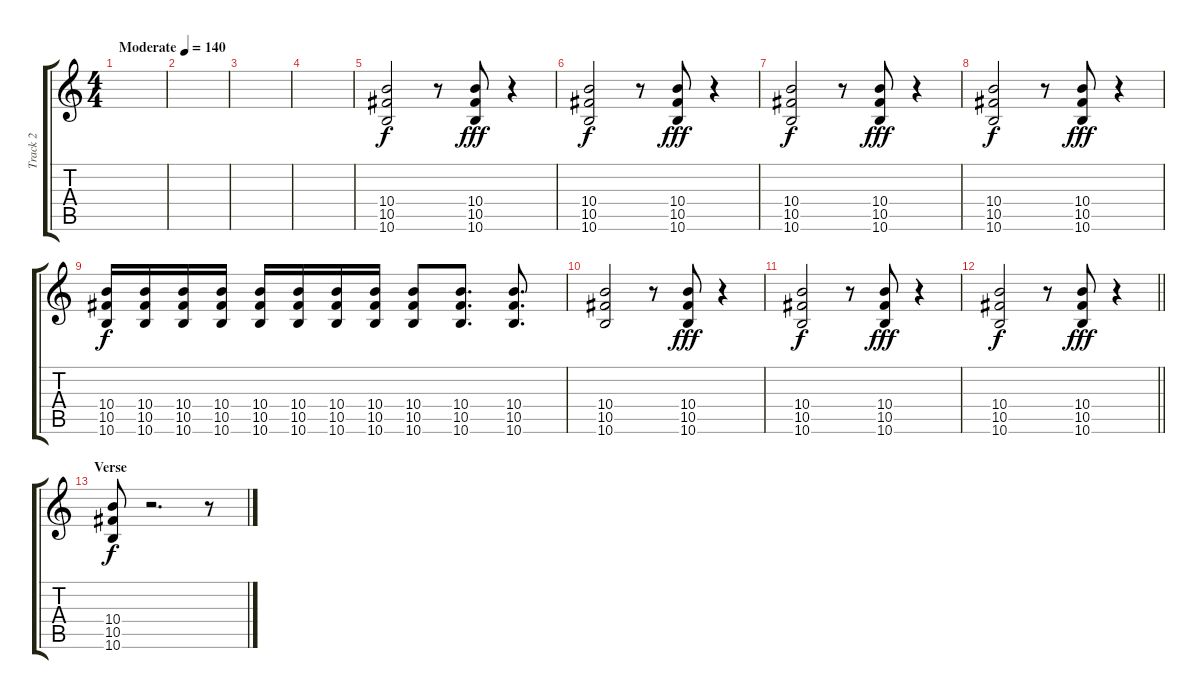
\track ("Track 2" "Track 2") {instrument distortionguitar}
\staff {score tabs}
\tuning (Eb4 Bb3 Gb3 Db3 Ab2 Db2) {hide}
\ts (4 4)
\tempo (140 "Moderate")
\clef g2
\ks c
|
|
|
|
(10.4 10.5 10.6).2 r.8 (10.4 10.5 10.6).8{dy fff} r.4 |
(10.4 10.5 10.6).2{dy f} r.8 (10.4 10.5 10.6).8{dy fff} r.4 |
(10.4 10.5 10.6).2{dy f} r.8 (10.4 10.5 10.6).8{dy fff} r.4 |
(10.4 10.5 10.6).2{dy f} r.8 (10.4 10.5 10.6).8{dy fff} r.4 |
(10.4 10.5 10.6).16{dy f} (10.4 10.5 10.6).16 (10.4 10.5 10.6).16 (10.4 10.5 10.6).16 (10.4 10.5 10.6).16 (10.4 10.5 10.6).16 (10.4 10.5 10.6).16 (10.4 10.5 10.6).16 (10.4 10.5 10.6).8 (10.4 10.5 10.6).8{d} (10.4 10.5 10.6).8{d} |
(10.4 10.5 10.6).2 r.8 (10.4 10.5 10.6).8{dy fff} r.4 |
(10.4 10.5 10.6).2{dy f} r.8 (10.4 10.5 10.6).8{dy fff} r.4 |
\barLineRight lightlight
(10.4 10.5 10.6).2{dy f} r.8 (10.4 10.5 10.6).8{dy fff} r.4 |
\section ("" "Verse")
(10.4 10.5 10.6).8{dy f} r.2{d} r.8
